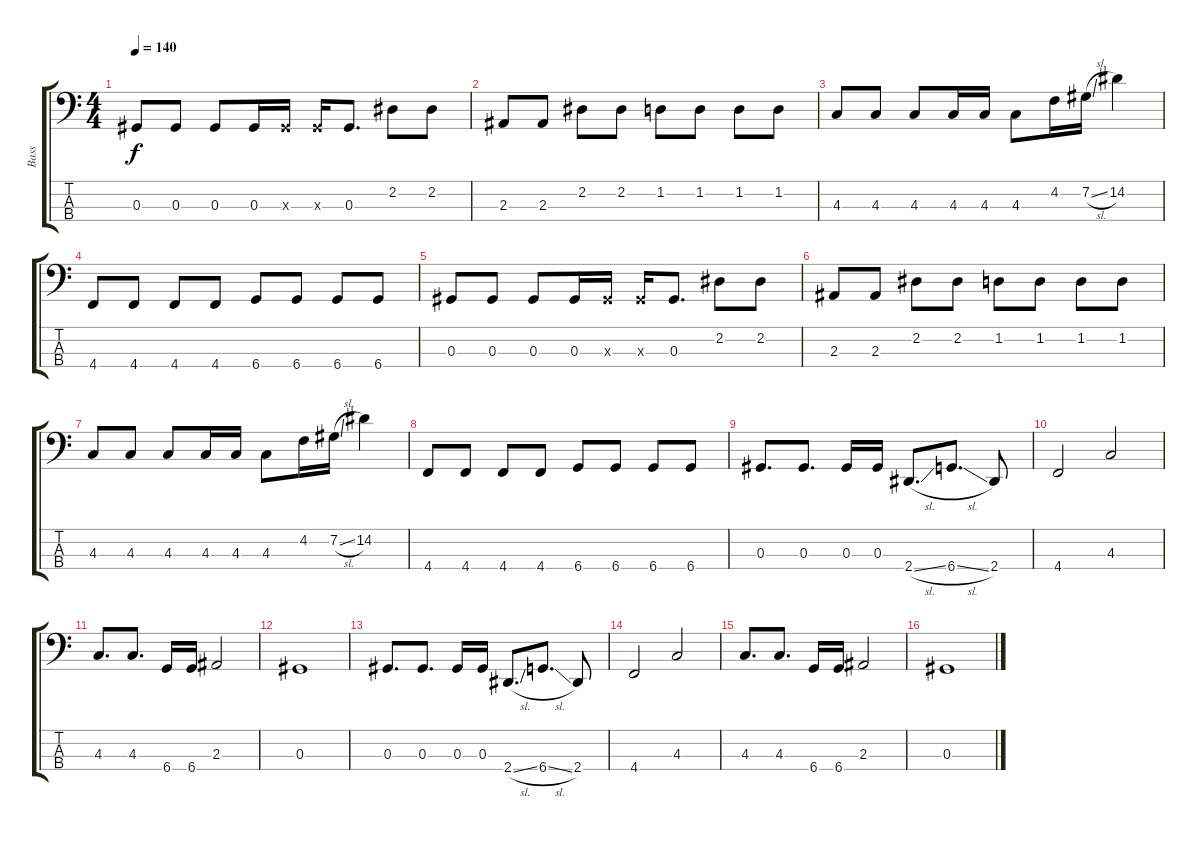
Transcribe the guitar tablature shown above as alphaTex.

\track ("Bass" "Bass") {instrument slapbass1}
\staff {score tabs}
\tuning (Gb2 Db2 Ab1 Db1) {hide}
\ts (4 4)
\tempo 140
\clef f4
\ks c
0.3.8{dy f} 0.3.8 0.3.8 0.3.16 0.3{x}.16 0.3{x}.16 0.3.8{d} 2.2.8 2.2.8 |
2.3.8 2.3.8 2.2.8 2.2.8 1.2.8 1.2.8 1.2.8 1.2.8 |
4.3.8 4.3.8 4.3.8 4.3.16 4.3.16 4.3.8 4.2.16 7.2{sl}.16 14.2.4 |
4.4.8 4.4.8 4.4.8 4.4.8 6.4.8 6.4.8 6.4.8 6.4.8 |
0.3.8 0.3.8 0.3.8 0.3.16 0.3{x}.16 0.3{x}.16 0.3.8{d} 2.2.8 2.2.8 |
2.3.8 2.3.8 2.2.8 2.2.8 1.2.8 1.2.8 1.2.8 1.2.8 |
4.3.8 4.3.8 4.3.8 4.3.16 4.3.16 4.3.8 4.2.16 7.2{sl}.16 14.2.4 |
4.4.8 4.4.8 4.4.8 4.4.8 6.4.8 6.4.8 6.4.8 6.4.8 |
0.3.8{d} 0.3.8{d} 0.3.16 0.3.16 2.4{sl}.8{d} 6.4{sl}.8{d} 2.4.8 |
4.4.2 4.3.2 |
4.3.8{d} 4.3.8{d} 6.4.16 6.4.16 2.3.2 |
0.3.1 |
0.3.8{d} 0.3.8{d} 0.3.16 0.3.16 2.4{sl}.8{d} 6.4{sl}.8{d} 2.4.8 |
4.4.2 4.3.2 |
4.3.8{d} 4.3.8{d} 6.4.16 6.4.16 2.3.2 |
0.3.1
